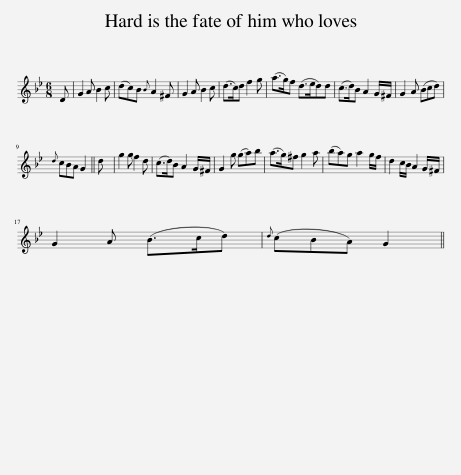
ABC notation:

X:1
L:1/8
M:6/8
I:linebreak $
K:Gmin
V:1 treble
V:1
 D | G2 A B2 c | (dc)B{B} A2 ^F | G2 A B2 c | (d>c)d f2 g | %5
 (a>g)f (d>ed)d | (c>d)B A2 G/^F/ | G2 A (Bcd) |${d} cBA G2 || d | %10
 g2 g f2 d | (c>d)B A2 G/^F/ | G2 g (ga)b | (a>g)^f g2 a | (ba)g a2 g/f/ | %15
 d2 c/B/ A2 G/^F/ |$ G2 A (B>cd) |{d} (cBA) G2 || %18
